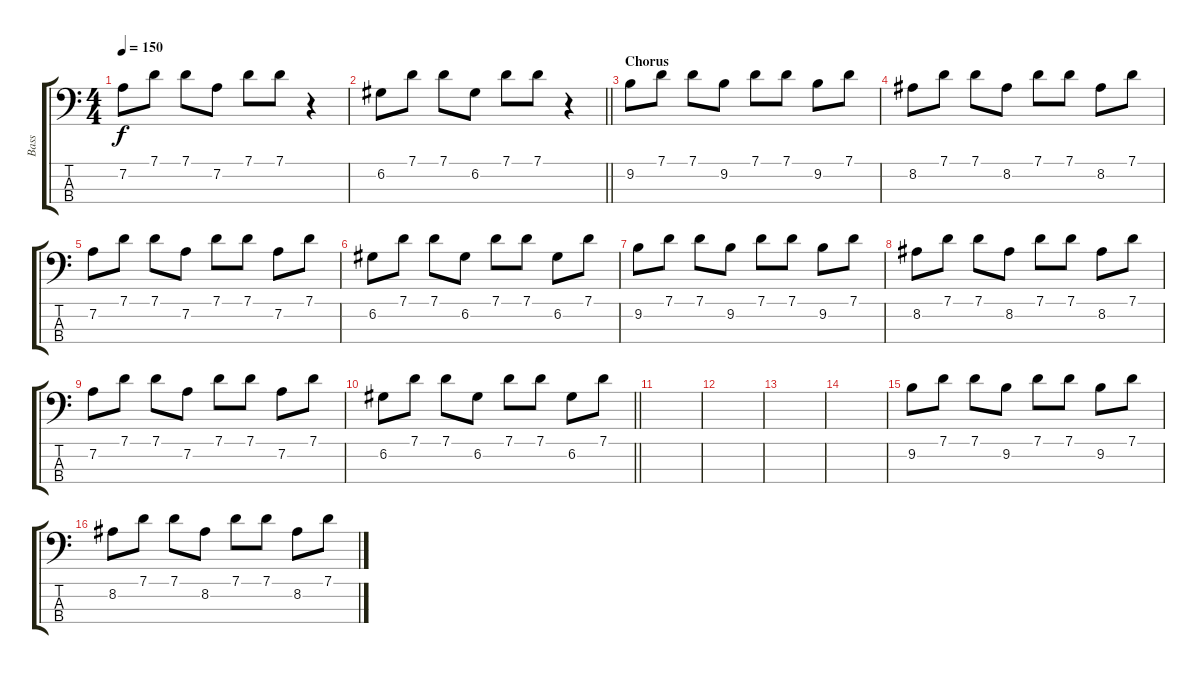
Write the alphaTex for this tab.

\track ("Bass" "Bass") {instrument electricbassfinger}
\staff {score tabs}
\tuning (G2 D2 A1 E1) {hide}
\ts (4 4)
\tempo 150
\clef f4
\ks c
7.2.8{dy f} 7.1.8 7.1.8 7.2.8 7.1.8 7.1.8 r.4 |
\barLineRight lightlight
6.2.8 7.1.8 7.1.8 6.2.8 7.1.8 7.1.8 r.4 |
\section ("" "Chorus")
9.2.8 7.1.8 7.1.8 9.2.8 7.1.8 7.1.8 9.2.8 7.1.8 |
8.2.8 7.1.8 7.1.8 8.2.8 7.1.8 7.1.8 8.2.8 7.1.8 |
7.2.8 7.1.8 7.1.8 7.2.8 7.1.8 7.1.8 7.2.8 7.1.8 |
6.2.8 7.1.8 7.1.8 6.2.8 7.1.8 7.1.8 6.2.8 7.1.8 |
9.2.8 7.1.8 7.1.8 9.2.8 7.1.8 7.1.8 9.2.8 7.1.8 |
8.2.8 7.1.8 7.1.8 8.2.8 7.1.8 7.1.8 8.2.8 7.1.8 |
7.2.8 7.1.8 7.1.8 7.2.8 7.1.8 7.1.8 7.2.8 7.1.8 |
\barLineRight lightlight
6.2.8 7.1.8 7.1.8 6.2.8 7.1.8 7.1.8 6.2.8 7.1.8 |
|
|
|
|
9.2.8 7.1.8 7.1.8 9.2.8 7.1.8 7.1.8 9.2.8 7.1.8 |
8.2.8 7.1.8 7.1.8 8.2.8 7.1.8 7.1.8 8.2.8 7.1.8
